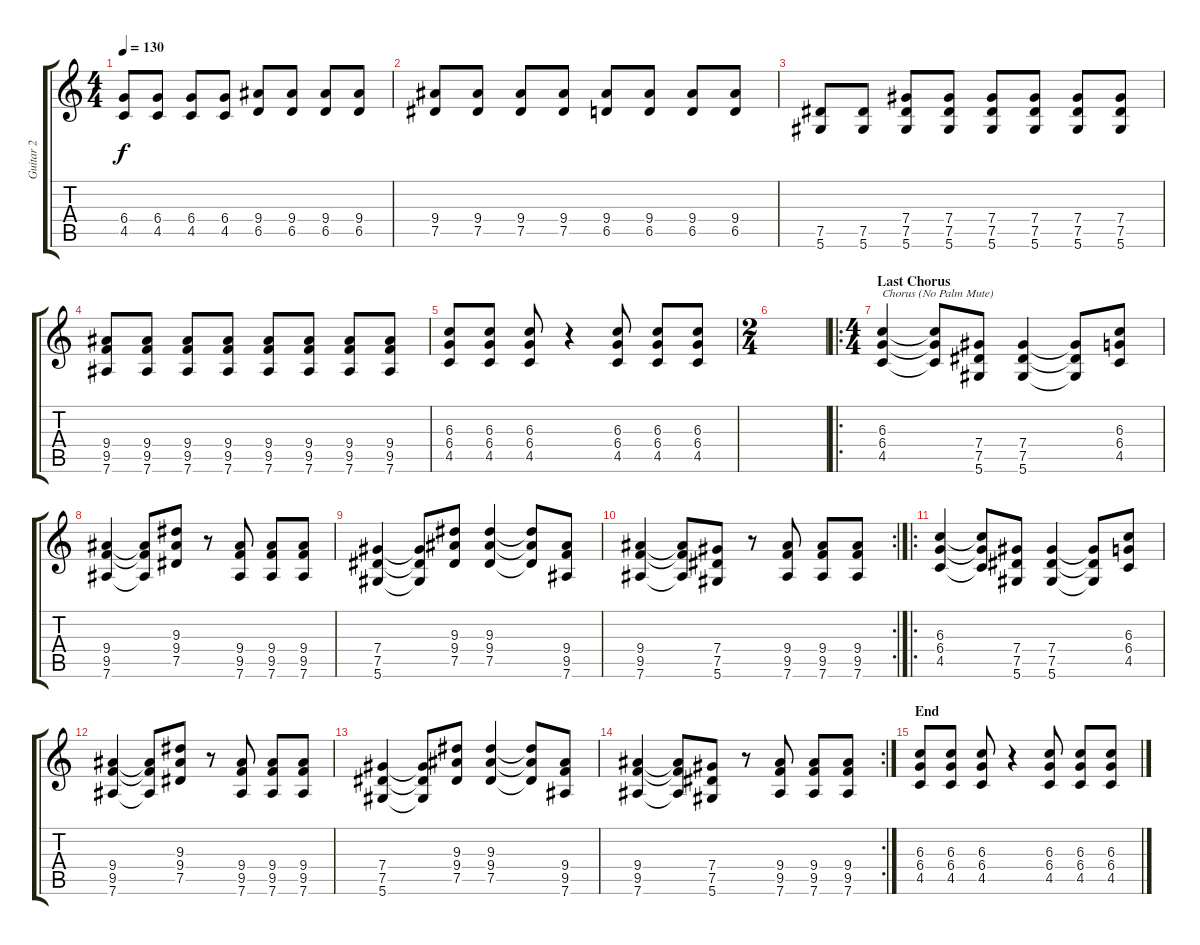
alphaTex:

\track ("Guitar 2" "Guitar 2") {instrument distortionguitar}
\staff {score tabs}
\tuning (Eb4 Bb3 Gb3 Db3 Ab2 Eb2) {hide}
\ts (4 4)
\tempo 130
\clef g2
\ks c
(6.4 4.5).8{dy f volume 11 balance 13} (6.4 4.5).8 (6.4 4.5).8 (6.4 4.5).8 (9.4 6.5).8 (9.4 6.5).8 (9.4 6.5).8 (9.4 6.5).8 |
(9.4 7.5).8{volume 11 balance 11} (9.4 7.5).8 (9.4 7.5).8 (9.4 7.5).8 (9.4 6.5).8 (9.4 6.5).8 (9.4 6.5).8 (9.4 6.5).8 |
(7.5 5.6).8{volume 11 balance 13} (7.5 5.6).8 (7.4 7.5 5.6).8 (7.4 7.5 5.6).8 (7.4 7.5 5.6).8{volume 12} (7.4 7.5 5.6).8 (7.4 7.5 5.6).8 (7.4 7.5 5.6).8 |
(9.4 9.5 7.6).8{volume 12 balance 13} (9.4 9.5 7.6).8 (9.4 9.5 7.6).8 (9.4 9.5 7.6).8{volume 14} (9.4 9.5 7.6).8 (9.4 9.5 7.6).8 (9.4 9.5 7.6).8 (9.4 9.5 7.6).8 |
(6.3 6.4 4.5).8 (6.3 6.4 4.5).8 (6.3 6.4 4.5).8 r.4 (6.3 6.4 4.5).8 (6.3 6.4 4.5).8 (6.3 6.4 4.5).8 |
\ts (2 4)
|
\ro
\ts (4 4)
\section ("" "Last Chorus")
(6.3 6.4 4.5).4{txt "Chorus (No Palm Mute)"} (6.3{t} 6.4{t} 4.5{t}).8 (7.4 7.5 5.6).8 (7.4 7.5 5.6).4 (7.4{t} 7.5{t} 5.6{t}).8 (6.3 6.4 4.5).8 |
(9.4 9.5 7.6).4 (9.4{t} 9.5{t} 7.6{t}).8 (9.3 9.4 7.5).8 r.8 (9.4 9.5 7.6).8 (9.4 9.5 7.6).8 (9.4 9.5 7.6).8 |
(7.4 7.5 5.6).4 (7.4{t} 7.5{t} 5.6{t}).8 (9.3 9.4 7.5).8 (9.3 9.4 7.5).4 (9.3{t} 9.4{t} 7.5{t}).8 (9.4 9.5 7.6).8 |
\rc 2
(9.4 9.5 7.6).4 (9.4{t} 9.5{t} 7.6{t}).8 (7.4 7.5 5.6).8 r.8 (9.4 9.5 7.6).8 (9.4 9.5 7.6).8 (9.4 9.5 7.6).8 |
\ro
(6.3 6.4 4.5).4 (6.3{t} 6.4{t} 4.5{t}).8 (7.4 7.5 5.6).8 (7.4 7.5 5.6).4 (7.4{t} 7.5{t} 5.6{t}).8 (6.3 6.4 4.5).8 |
(9.4 9.5 7.6).4 (9.4{t} 9.5{t} 7.6{t}).8 (9.3 9.4 7.5).8 r.8 (9.4 9.5 7.6).8 (9.4 9.5 7.6).8 (9.4 9.5 7.6).8 |
(7.4 7.5 5.6).4 (7.4{t} 7.5{t} 5.6{t}).8 (9.3 9.4 7.5).8 (9.3 9.4 7.5).4 (9.3{t} 9.4{t} 7.5{t}).8 (9.4 9.5 7.6).8 |
\rc 2
(9.4 9.5 7.6).4 (9.4{t} 9.5{t} 7.6{t}).8 (7.4 7.5 5.6).8 r.8 (9.4 9.5 7.6).8 (9.4 9.5 7.6).8 (9.4 9.5 7.6).8 |
\section ("" "End")
(6.3 6.4 4.5).8 (6.3 6.4 4.5).8 (6.3 6.4 4.5).8 r.4 (6.3 6.4 4.5).8 (6.3 6.4 4.5).8 (6.3 6.4 4.5).8
